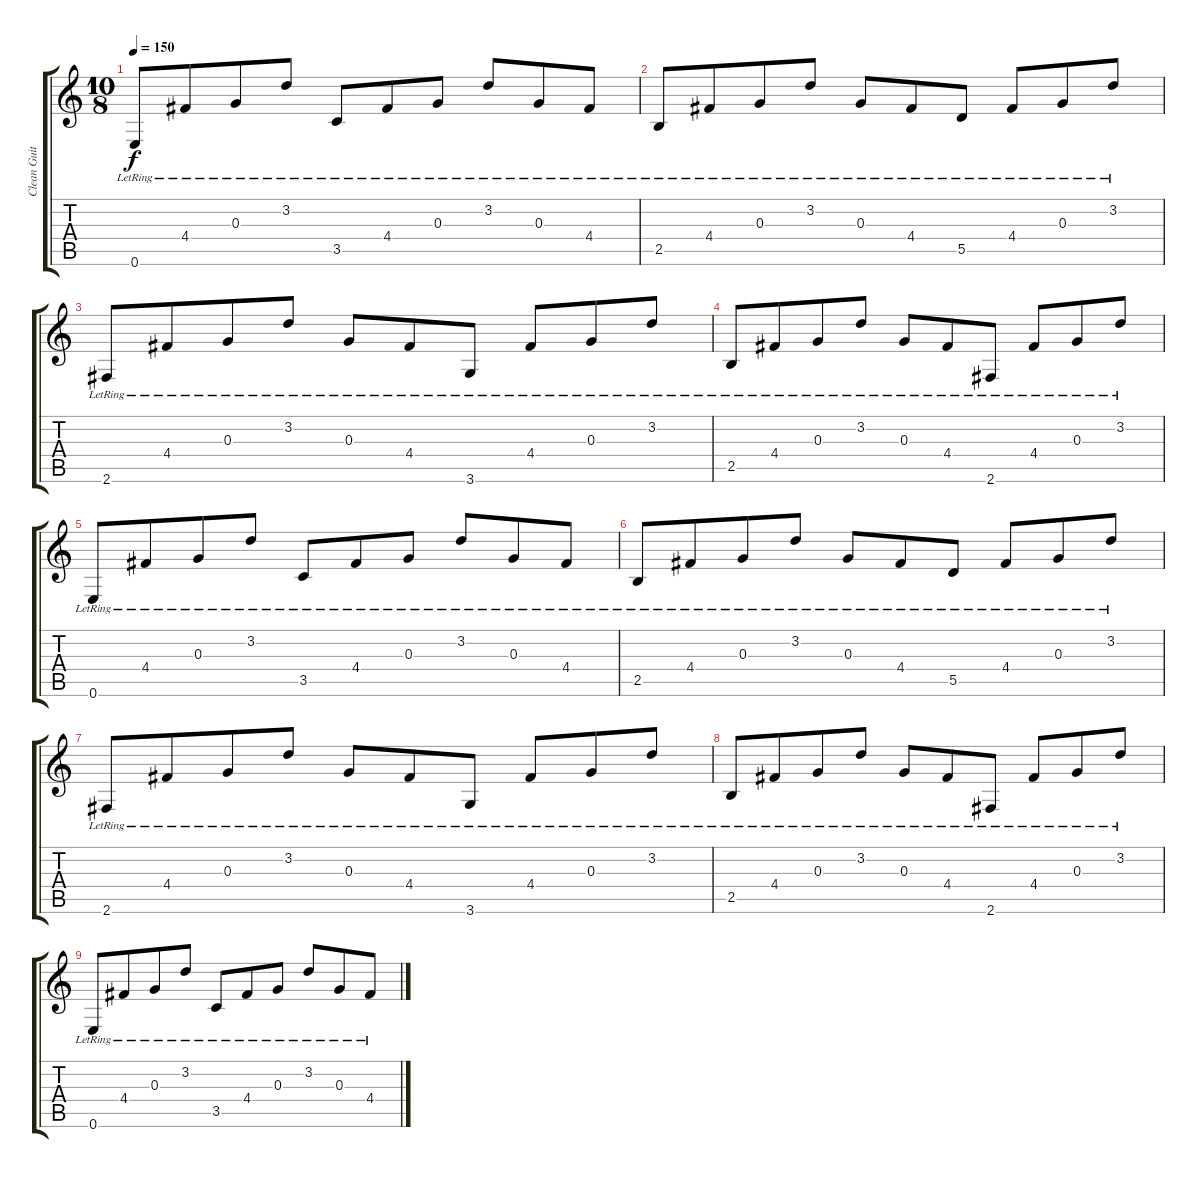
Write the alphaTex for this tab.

\track ("Clean Guitar" "Clean Guit") {instrument acousticguitarnylon}
\staff {score tabs}
\tuning (E4 B3 G3 D3 A2 E2) {hide}
\ts (10 8)
\tempo 150
\clef g2
\ks c
0.6{lr}.8{dy f} 4.4{lr}.8 0.3{lr}.8 3.2{lr}.8 3.5{lr}.8 4.4{lr}.8 0.3{lr}.8 3.2{lr}.8 0.3{lr}.8 4.4{lr}.8 |
2.5{lr}.8 4.4{lr}.8 0.3{lr}.8 3.2{lr}.8 0.3{lr}.8 4.4{lr}.8 5.5{lr}.8 4.4{lr}.8 0.3{lr}.8 3.2{lr}.8 |
2.6{lr}.8 4.4{lr}.8 0.3{lr}.8 3.2{lr}.8 0.3{lr}.8 4.4{lr}.8 3.6{lr}.8 4.4{lr}.8 0.3{lr}.8 3.2{lr}.8 |
2.5{lr}.8 4.4{lr}.8 0.3{lr}.8 3.2{lr}.8 0.3{lr}.8 4.4{lr}.8 2.6{lr}.8 4.4{lr}.8 0.3{lr}.8 3.2{lr}.8 |
0.6{lr}.8 4.4{lr}.8 0.3{lr}.8 3.2{lr}.8 3.5{lr}.8 4.4{lr}.8 0.3{lr}.8 3.2{lr}.8 0.3{lr}.8 4.4{lr}.8 |
2.5{lr}.8 4.4{lr}.8 0.3{lr}.8 3.2{lr}.8 0.3{lr}.8 4.4{lr}.8 5.5{lr}.8 4.4{lr}.8 0.3{lr}.8 3.2{lr}.8 |
2.6{lr}.8 4.4{lr}.8 0.3{lr}.8 3.2{lr}.8 0.3{lr}.8 4.4{lr}.8 3.6{lr}.8 4.4{lr}.8 0.3{lr}.8 3.2{lr}.8 |
2.5{lr}.8 4.4{lr}.8 0.3{lr}.8 3.2{lr}.8 0.3{lr}.8 4.4{lr}.8 2.6{lr}.8 4.4{lr}.8 0.3{lr}.8 3.2{lr}.8 |
0.6{lr}.8 4.4{lr}.8 0.3{lr}.8 3.2{lr}.8 3.5{lr}.8 4.4{lr}.8 0.3{lr}.8 3.2{lr}.8 0.3{lr}.8 4.4{lr}.8
